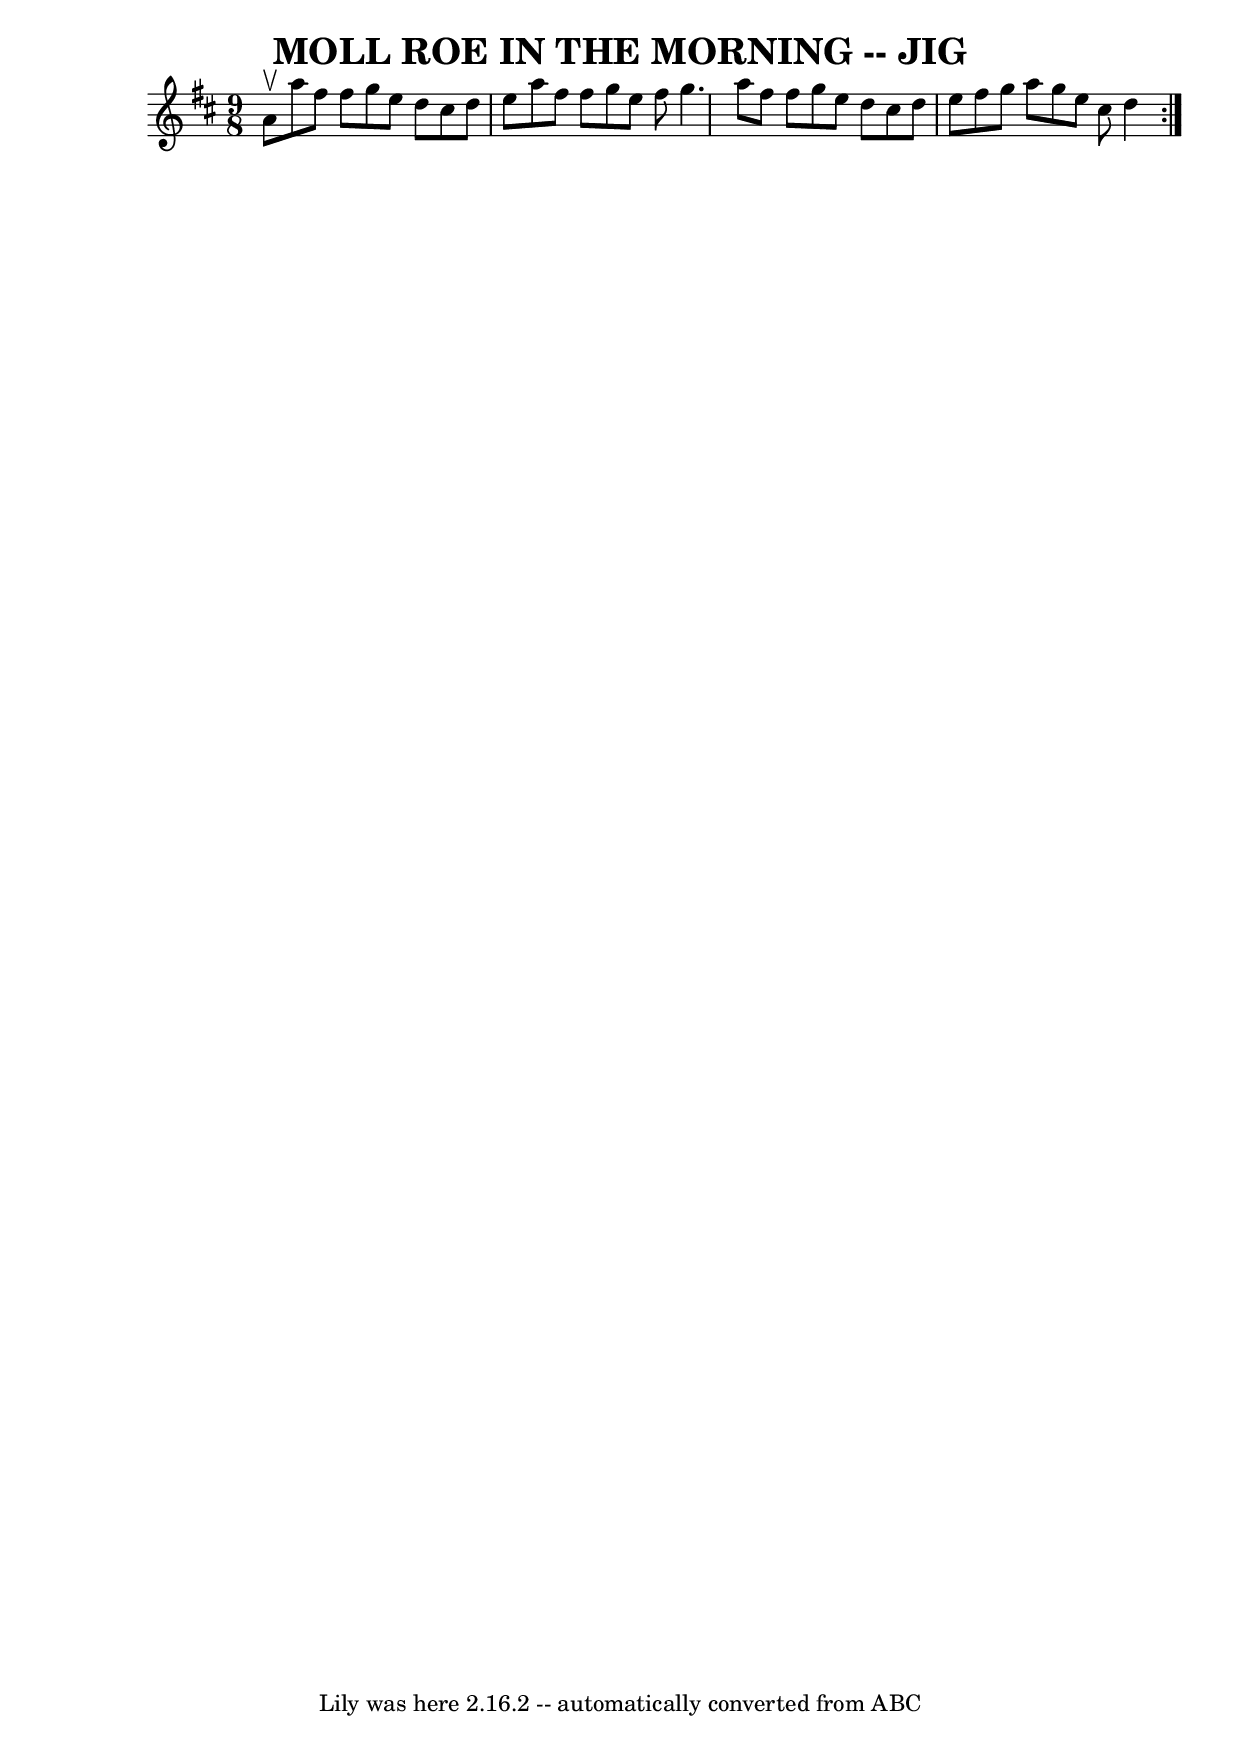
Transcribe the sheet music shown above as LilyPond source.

\version "2.7.40"
\include "Mammoth.ily"
\header {
	%% book = "Ryan's Mammoth Collection of Fiddle Tunes"
	crossRefNumber = "1"
	footnotes = ""
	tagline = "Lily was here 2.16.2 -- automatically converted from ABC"
	title = "MOLL ROE IN THE MORNING -- JIG"
}
voicedefault =  {
\set Score.defaultBarType = "empty"

\time 9/8 \key d \major     \repeat volta 2 { a'8^\upbow   |
 a''8   
 fis''8 fis''8 g''8 e''8 d''8 cis''8 d''8 e''8    |
 
 a''8 fis''8 fis''8 g''8 e''8 fis''8 g''4.    |
   
a''8 fis''8 fis''8 g''8 e''8 d''8 cis''8 d''8 e''8    
|
 fis''8 g''8 a''8 g''8 e''8 cis''8 d''4    }   
}

\score{
    <<

	\context Staff="default"
	{
	    \voicedefault 
	}

    >>
	\layout {
	}
	\midi {}
}
